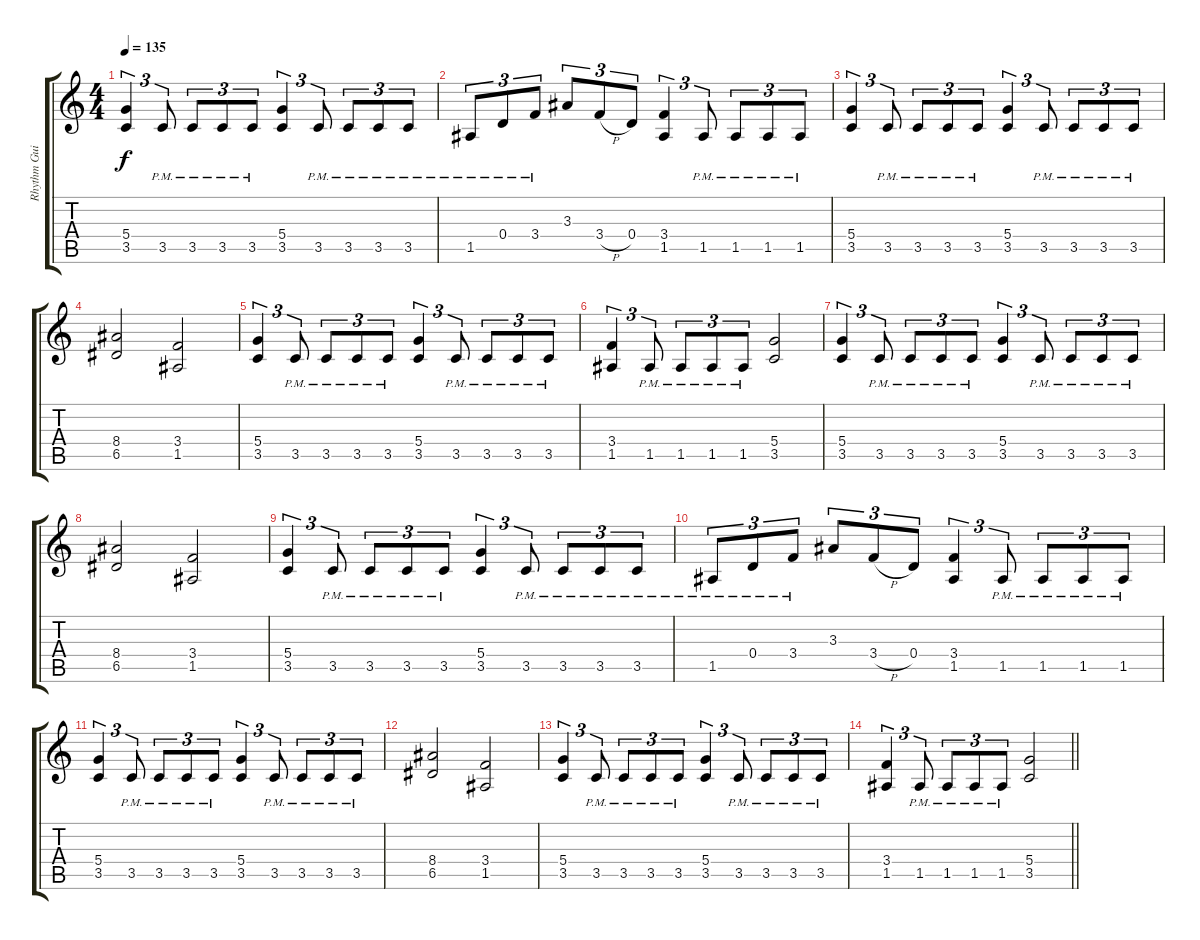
\track ("Rhythm Guitar" "Rhythm Gui") {instrument overdrivenguitar}
\staff {score tabs}
\tuning (E4 B3 G3 D3 A2 E2) {hide}
\ts (4 4)
\tempo 135
\clef g2
\ks c
(5.4 3.5).4{tu (3 2) dy f} 3.5{pm}.8{tu (3 2)} 3.5{pm}.8{tu (3 2)} 3.5{pm}.8{tu (3 2)} 3.5{pm}.8{tu (3 2)} (5.4 3.5).4{tu (3 2)} 3.5{pm}.8{tu (3 2)} 3.5{pm}.8{tu (3 2)} 3.5{pm}.8{tu (3 2)} 3.5{pm}.8{tu (3 2)} |
1.5{pm}.8{tu (3 2)} 0.4{pm}.8{tu (3 2)} 3.4{pm}.8{tu (3 2)} 3.3.8{tu (3 2)} 3.4{h}.8{tu (3 2)} 0.4.8{tu (3 2)} (3.4 1.5).4{tu (3 2)} 1.5{pm}.8{tu (3 2)} 1.5{pm}.8{tu (3 2)} 1.5{pm}.8{tu (3 2)} 1.5{pm}.8{tu (3 2)} |
(5.4 3.5).4{tu (3 2)} 3.5{pm}.8{tu (3 2)} 3.5{pm}.8{tu (3 2)} 3.5{pm}.8{tu (3 2)} 3.5{pm}.8{tu (3 2)} (5.4 3.5).4{tu (3 2)} 3.5{pm}.8{tu (3 2)} 3.5{pm}.8{tu (3 2)} 3.5{pm}.8{tu (3 2)} 3.5{pm}.8{tu (3 2)} |
(8.4 6.5).2 (3.4 1.5).2 |
(5.4 3.5).4{tu (3 2)} 3.5{pm}.8{tu (3 2)} 3.5{pm}.8{tu (3 2)} 3.5{pm}.8{tu (3 2)} 3.5{pm}.8{tu (3 2)} (5.4 3.5).4{tu (3 2)} 3.5{pm}.8{tu (3 2)} 3.5{pm}.8{tu (3 2)} 3.5{pm}.8{tu (3 2)} 3.5{pm}.8{tu (3 2)} |
(3.4 1.5).4{tu (3 2)} 1.5{pm}.8{tu (3 2)} 1.5{pm}.8{tu (3 2)} 1.5{pm}.8{tu (3 2)} 1.5{pm}.8{tu (3 2)} (5.4 3.5).2 |
(5.4 3.5).4{tu (3 2)} 3.5{pm}.8{tu (3 2)} 3.5{pm}.8{tu (3 2)} 3.5{pm}.8{tu (3 2)} 3.5{pm}.8{tu (3 2)} (5.4 3.5).4{tu (3 2)} 3.5{pm}.8{tu (3 2)} 3.5{pm}.8{tu (3 2)} 3.5{pm}.8{tu (3 2)} 3.5{pm}.8{tu (3 2)} |
(8.4 6.5).2 (3.4 1.5).2 |
(5.4 3.5).4{tu (3 2)} 3.5{pm}.8{tu (3 2)} 3.5{pm}.8{tu (3 2)} 3.5{pm}.8{tu (3 2)} 3.5{pm}.8{tu (3 2)} (5.4 3.5).4{tu (3 2)} 3.5{pm}.8{tu (3 2)} 3.5{pm}.8{tu (3 2)} 3.5{pm}.8{tu (3 2)} 3.5{pm}.8{tu (3 2)} |
1.5{pm}.8{tu (3 2)} 0.4{pm}.8{tu (3 2)} 3.4{pm}.8{tu (3 2)} 3.3.8{tu (3 2)} 3.4{h}.8{tu (3 2)} 0.4.8{tu (3 2)} (3.4 1.5).4{tu (3 2)} 1.5{pm}.8{tu (3 2)} 1.5{pm}.8{tu (3 2)} 1.5{pm}.8{tu (3 2)} 1.5{pm}.8{tu (3 2)} |
(5.4 3.5).4{tu (3 2)} 3.5{pm}.8{tu (3 2)} 3.5{pm}.8{tu (3 2)} 3.5{pm}.8{tu (3 2)} 3.5{pm}.8{tu (3 2)} (5.4 3.5).4{tu (3 2)} 3.5{pm}.8{tu (3 2)} 3.5{pm}.8{tu (3 2)} 3.5{pm}.8{tu (3 2)} 3.5{pm}.8{tu (3 2)} |
(8.4 6.5).2 (3.4 1.5).2 |
(5.4 3.5).4{tu (3 2)} 3.5{pm}.8{tu (3 2)} 3.5{pm}.8{tu (3 2)} 3.5{pm}.8{tu (3 2)} 3.5{pm}.8{tu (3 2)} (5.4 3.5).4{tu (3 2)} 3.5{pm}.8{tu (3 2)} 3.5{pm}.8{tu (3 2)} 3.5{pm}.8{tu (3 2)} 3.5{pm}.8{tu (3 2)} |
\barLineRight lightlight
(3.4 1.5).4{tu (3 2)} 1.5{pm}.8{tu (3 2)} 1.5{pm}.8{tu (3 2)} 1.5{pm}.8{tu (3 2)} 1.5{pm}.8{tu (3 2)} (5.4 3.5).2
